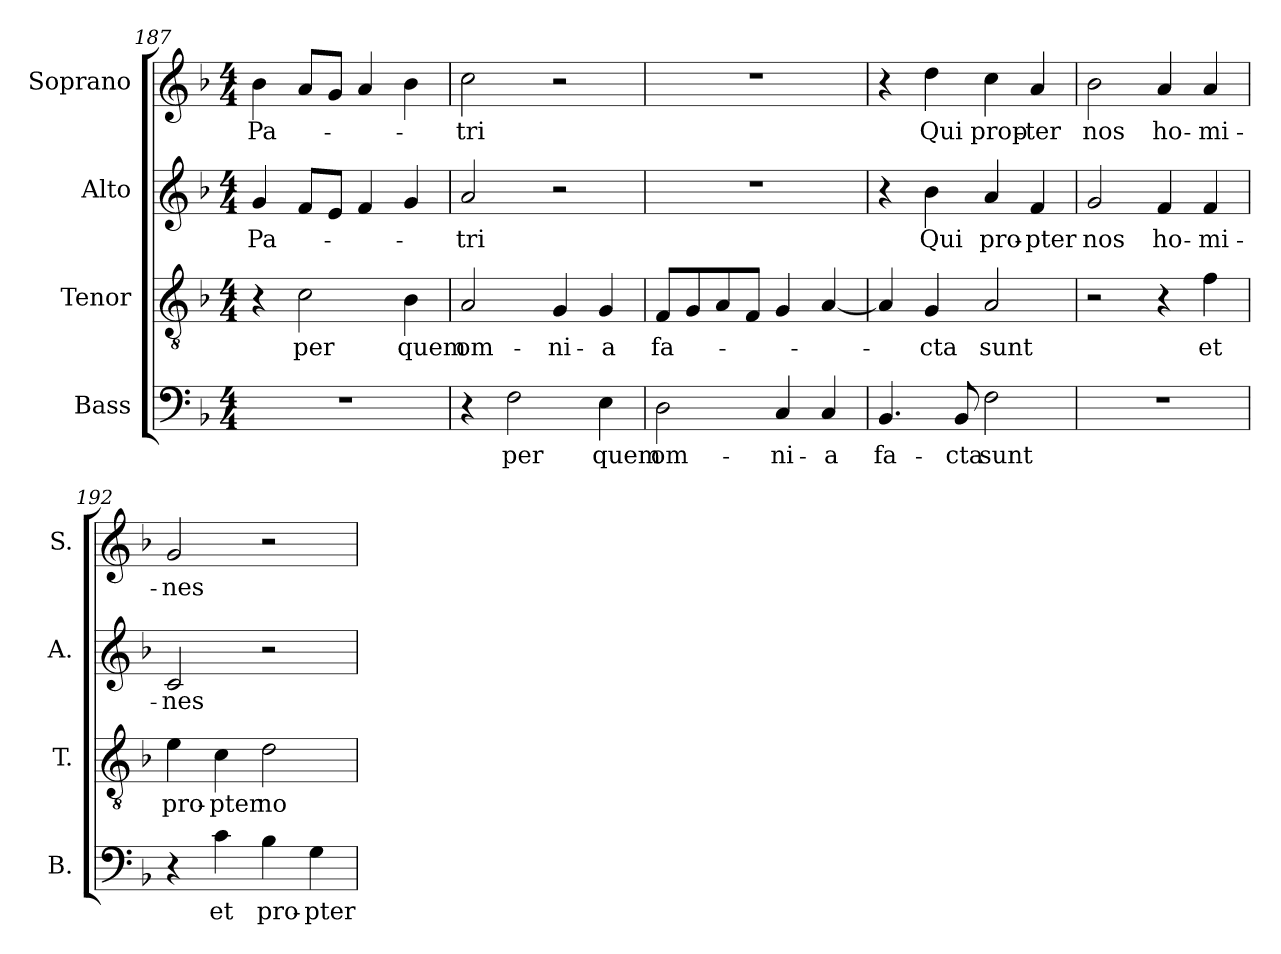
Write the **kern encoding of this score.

**kern	**text	**kern	**text	**kern	**text	**kern	**text
*part4	*part4	*part3	*part3	*part2	*part2	*part1	*part1
*staff4	*staff4	*staff3	*staff3	*staff2	*staff2	*staff1	*staff1
*I"Bass	*	*I"Tenor	*	*I"Alto	*	*I"Soprano	*
*I'B.	*	*I'T.	*	*I'A.	*	*I'S.	*
!!LO:PB:g=z
*clefF4	*	*clefGv2	*	*clefG2	*	*clefG2	*
*	*	*ITrd7c12	*	*	*	*	*
*k[b-]	*	*k[b-]	*	*k[b-]	*	*k[b-]	*
*F:	*	*F:	*	*F:	*	*F:	*
*M4/4	*	*M4/4	*	*M4/4	*	*M4/4	*
=187	=187	=187	=187	=187	=187	=187	=187
!	!	!	!	!	!LO:LY:b:color=#000000	!	!
!	!	!	!	!	!	!	!LO:LY:b:color=#000000
1r	.	4r	.	4gi/	Pa-	4b-i\	Pa-
!	!	!	!LO:LY:b:color=#000000	!	!	!	!
.	.	2Ci\	per	8fi/L	.	8ai/L	.
.	.	.	.	8ei/J	.	8gi/J	.
.	.	.	.	4fi/	.	4ai/	.
!	!	!	!LO:LY:b:color=#000000	!	!	!	!
.	.	4BB-i\	quem	4gi/	.	4b-i\	.
=188	=188	=188	=188	=188	=188	=188	=188
!	!	!	!LO:LY:b:color=#000000	!	!	!	!
!	!	!	!	!	!LO:LY:b:color=#000000	!	!
!	!	!	!	!	!	!	!LO:LY:b:color=#000000
4r	.	2AAi/	om-	2ai/	-tri	2cci\	-tri
!	!LO:LY:b:color=#000000	!	!	!	!	!	!
2Fi\	per	.	.	.	.	.	.
!	!	!	!LO:LY:b:color=#000000	!	!	!	!
.	.	4GGi/	-ni-	2r	.	2r	.
!	!LO:LY:b:color=#000000	!	!	!	!	!	!
!	!	!	!LO:LY:b:color=#000000	!	!	!	!
4Ei\	quem	4GGi/	-a	.	.	.	.
=189	=189	=189	=189	=189	=189	=189	=189
!	!LO:LY:b:color=#000000	!	!	!	!	!	!
!	!	!	!LO:LY:b:color=#000000	!	!	!	!
2Di\	om-	8FFi/L	fa-	1r	.	1r	.
.	.	8GGi/	.	.	.	.	.
.	.	8AAi/	.	.	.	.	.
.	.	8FFi/J	.	.	.	.	.
!	!LO:LY:b:color=#000000	!	!	!	!	!	!
4Ci/	-ni-	4GGi/	.	.	.	.	.
!	!LO:LY:b:color=#000000	!	!	!	!	!	!
4Ci/	-a	[4AAi/	.	.	.	.	.
=190	=190	=190	=190	=190	=190	=190	=190
!	!LO:LY:b:color=#000000	!	!	!	!	!	!
4.BB-i/	fa-	4AAi/]	.	4r	.	4r	.
!	!	!	!LO:LY:b:color=#000000	!	!	!	!
!	!	!	!	!	!LO:LY:b:color=#000000	!	!
!	!	!	!	!	!	!	!LO:LY:b:color=#000000
.	.	4GGi/	-cta	4b-i\	Qui	4ddi\	Qui
!	!LO:LY:b:color=#000000	!	!	!	!	!	!
8BB-i/	-cta	.	.	.	.	.	.
!	!LO:LY:b:color=#000000	!	!	!	!	!	!
!	!	!	!LO:LY:b:color=#000000	!	!	!	!
!	!	!	!	!	!LO:LY:b:color=#000000	!	!
!	!	!	!	!	!	!	!LO:LY:b:color=#000000
2Fi\	sunt	2AAi/	sunt	4ai/	pro-	4cci\	prop-
!	!	!	!	!	!LO:LY:b:color=#000000	!	!
!	!	!	!	!	!	!	!LO:LY:b:color=#000000
.	.	.	.	4fi/	-pter	4ai/	-ter
=191	=191	=191	=191	=191	=191	=191	=191
!	!	!	!	!	!LO:LY:b:color=#000000	!	!
!	!	!	!	!	!	!	!LO:LY:b:color=#000000
1r	.	2r	.	2gi/	nos	2b-i\	nos
!	!	!	!	!	!LO:LY:b:color=#000000	!	!
!	!	!	!	!	!	!	!LO:LY:b:color=#000000
.	.	4r	.	4fi/	ho-	4ai/	ho-
!	!	!	!LO:LY:b:color=#000000	!	!	!	!
!	!	!	!	!	!LO:LY:b:color=#000000	!	!
!	!	!	!	!	!	!	!LO:LY:b:color=#000000
.	.	4Fi\	et	4fi/	-mi-	4ai/	-mi-
!!LO:LB:g=z
=192	=192	=192	=192	=192	=192	=192	=192
!	!	!	!LO:LY:b:color=#000000	!	!	!	!
!	!	!	!	!	!LO:LY:b:color=#000000	!	!
!	!	!	!	!	!	!	!LO:LY:b:color=#000000
4r	.	4Ei\	pro-	2ci/	-nes	2gi/	-nes
!	!LO:LY:b:color=#000000	!	!	!	!	!	!
!	!	!	!LO:LY:b:color=#000000	!	!	!	!
4ci\	et	4Ci\	-pter	.	.	.	.
!	!LO:LY:b:color=#000000	!	!	!	!	!	!
!	!	!	!LO:LY:b:color=#000000	!	!	!	!
4B-i\	pro-	2Di\	no-	2r	.	2r	.
!	!LO:LY:b:color=#000000	!	!	!	!	!	!
4Gi\	-pter	.	.	.	.	.	.
=	=	=	=	=	=	=	=
*-	*-	*-	*-	*-	*-	*-	*-
